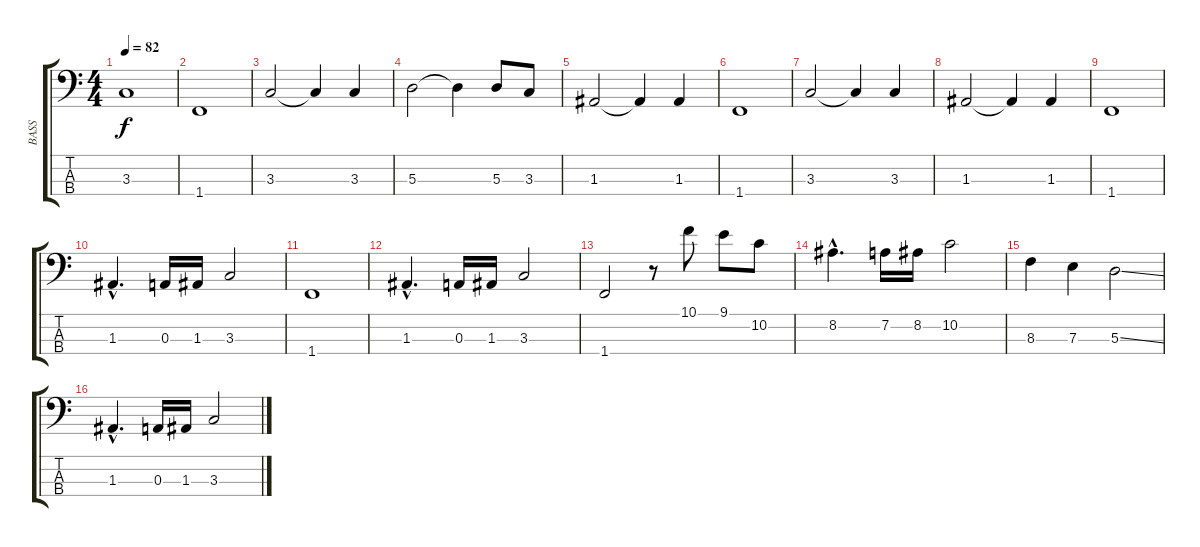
\track ("BASS" "BASS") {instrument electricbassfinger}
\staff {score tabs}
\tuning (G2 D2 A1 E1) {hide}
\ts (4 4)
\tempo 82
\clef f4
\ks c
3.3.1{dy f} |
1.4.1 |
3.3.2 3.3{t}.4 3.3.4 |
5.3.2 5.3{t}.4 5.3.8 3.3.8 |
1.3.2 1.3{t}.4 1.3.4 |
1.4.1 |
3.3.2 3.3{t}.4 3.3.4 |
1.3.2 1.3{t}.4 1.3.4 |
1.4.1 |
1.3{hac}.4{d} 0.3.16 1.3.16 3.3.2 |
1.4.1 |
1.3{hac}.4{d} 0.3.16 1.3.16 3.3.2 |
1.4.2 r.8 10.1.8 9.1.8 10.2.8 |
8.2{hac}.4{d} 7.2.16 8.2.16 10.2.2 |
8.3.4 7.3.4 5.3{ss}.2 |
1.3{hac}.4{d} 0.3.16 1.3.16 3.3.2
